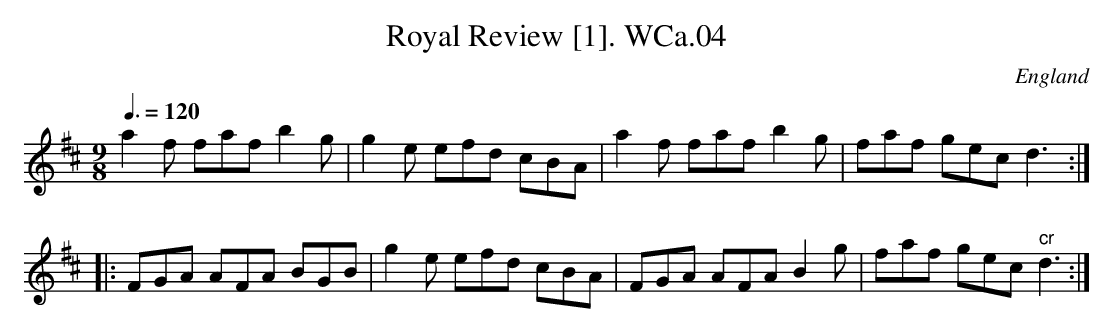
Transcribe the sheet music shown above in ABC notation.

X:1
T:Royal Review [1]. WCa.04
M:9/8
L:1/8
Q:3/8=120
O:England
K:D
a2f faf b2g|g2e efd cBA|a2f faf b2g| faf gecd3:|!
|:FGA AFA BGB|g2e efd cBA|FGA AFA B2g| faf gec"^cr"d3:|
